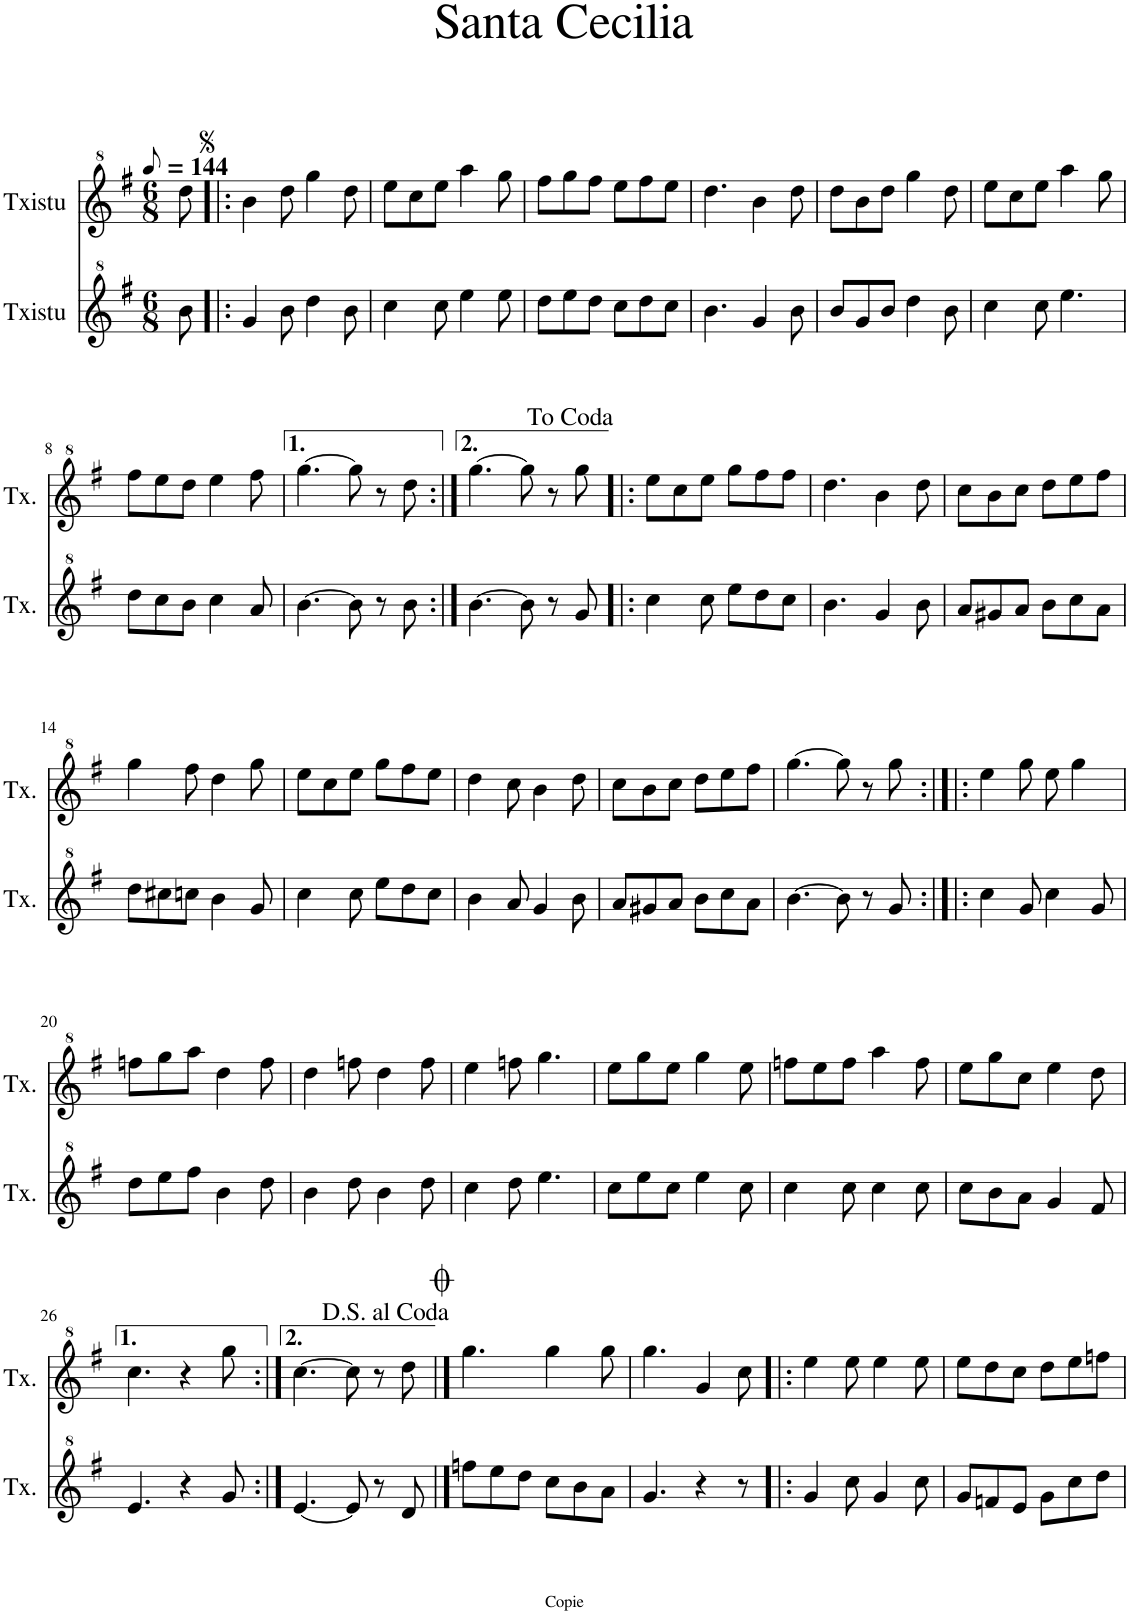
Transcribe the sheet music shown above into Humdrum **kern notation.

**kern	**kern
*part2	*part1
*staff2	*staff1
*I"Txistu	*I"Txistu
*I'Tx.	*I'Tx.
*clefG^2	*clefG^2
*Trd-3c-6	*Trd-3c-6
*k[f#]	*k[f#]
*M6/8	*M6/8
*MM72	*MM72
=1	=1
8bb\	8ddd\
=2!|:	=2!|:
4gg/	4bb\
8bb\	8ddd\
4ddd\	4ggg\
8bb\	8ddd\
=3	=3
4ccc\	8eee\L
.	8ccc\
8ccc\	8eee\J
4eee\	4aaa\
8eee\	8ggg\
=4	=4
8ddd\L	8fff#\L
8eee\	8ggg\
8ddd\J	8fff#\J
8ccc\L	8eee\L
8ddd\	8fff#\
8ccc\J	8eee\J
=5	=5
4.bb\	4.ddd\
4gg/	4bb\
8bb\	8ddd\
=6	=6
8bb/L	8ddd\L
8gg/	8bb\
8bb/J	8ddd\J
4ddd\	4ggg\
8bb\	8ddd\
=7	=7
4ccc\	8eee\L
.	8ccc\
8ccc\	8eee\J
4.eee\	4aaa\
.	8ggg\
!!LO:LB:g=z
=8	=8
8ddd\L	8fff#\L
8ccc\	8eee\
8bb\J	8ddd\J
4ccc\	4eee\
8aa/	8fff#\
=9	=9
[4.bb\	[4.ggg\
8bb\]	8ggg\]
8r	8r
8bb\	8ddd\
=10:|!	=10:|!
[4.bb\	[4.ggg\
8bb\]	8ggg\]
8r	8r
8gg/	8ggg\
=11!|:	=11!|:
4ccc\	8eee\L
.	8ccc\
8ccc\	8eee\J
8eee\L	8ggg\L
8ddd\	8fff#\
8ccc\J	8fff#\J
=12	=12
4.bb\	4.ddd\
4gg/	4bb\
8bb\	8ddd\
=13	=13
8aa/L	8ccc\L
8gg#X/	8bb\
8aa/J	8ccc\J
8bb\L	8ddd\L
8ccc\	8eee\
8aa\J	8fff#\J
!!LO:LB:g=z
=14	=14
8ddd\L	4ggg\
8ccc#X\	.
8cccn\J	8fff#\
4bb\	4ddd\
8gg/	8ggg\
=15	=15
4ccc\	8eee\L
.	8ccc\
8ccc\	8eee\J
8eee\L	8ggg\L
8ddd\	8fff#\
8ccc\J	8eee\J
=16	=16
4bb\	4ddd\
8aa/	8ccc\
4gg/	4bb\
8bb\	8ddd\
=17	=17
8aa/L	8ccc\L
8gg#X/	8bb\
8aa/J	8ccc\J
8bb\L	8ddd\L
8ccc\	8eee\
8aa\J	8fff#\J
=18	=18
[4.bb\	[4.ggg\
8bb\]	8ggg\]
8r	8r
8gg/	8ggg\
=19:|!|:	=19:|!|:
4ccc\	4eee\
8gg/	8ggg\
4ccc\	8eee\
.	4ggg\
8gg/	.
!!LO:LB:g=z
=20	=20
8ddd\L	8fffn\L
8eee\	8ggg\
8fff#\J	8aaa\J
4bb\	4ddd\
8ddd\	8fff\
=21	=21
4bb\	4ddd\
8ddd\	8fffn\
4bb\	4ddd\
8ddd\	8fff\
=22	=22
4ccc\	4eee\
8ddd\	8fffn\
4.eee\	4.ggg\
=23	=23
8ccc\L	8eee\L
8eee\	8ggg\
8ccc\J	8eee\J
4eee\	4ggg\
8ccc\	8eee\
=24	=24
4ccc\	8fffn\L
.	8eee\
8ccc\	8fff\J
4ccc\	4aaa\
8ccc\	8fff\
=25	=25
8ccc\L	8eee\L
8bb\	8ggg\
8aa\J	8ccc\J
4gg/	4eee\
8ff#/	8ddd\
!!LO:LB:g=z
=26	=26
4.ee/	4.ccc\
4r	4r
8gg/	8ggg\
=27:|!	=27:|!
[4.ee/	[4.ccc\
8ee/]	8ccc\]
8r	8r
8dd/	8ddd\
==28	==28
8fffn\L	4.ggg\
8eee\	.
8ddd\J	.
8ccc\L	4ggg\
8bb\	.
8aa\J	8ggg\
=29	=29
4.gg/	4.ggg\
4r	4gg/
8r	8ccc\
=30!|:	=30!|:
4gg/	4eee\
8ccc\	8eee\
4gg/	4eee\
8ccc\	8eee\
=31	=31
8gg/L	8eee\L
8ffn/	8ddd\
8ee/J	8ccc\J
8gg\L	8ddd\L
8ccc\	8eee\
8ddd\J	8fffn\J
=	=
*-	*-
